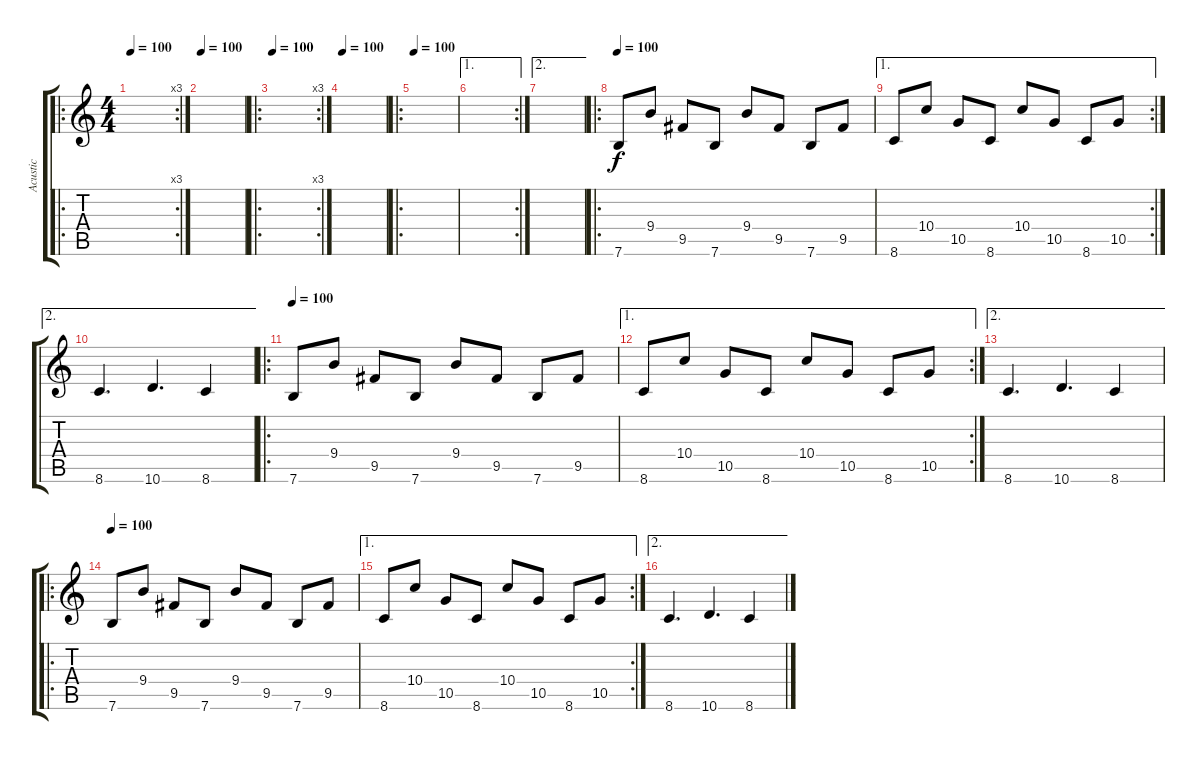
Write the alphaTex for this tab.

\track ("Acustic" "Acustic") {instrument electricguitarjazz}
\staff {score tabs}
\tuning (E4 B3 G3 D3 A2 E2) {hide}
\ro
\rc 3
\ts (4 4)
\tempo 100
\clef g2
\ks c
|
\tempo 100
|
\ro
\rc 3
\tempo 100
|
\tempo 100
|
\ro
\tempo 100
|
\ae 1
\rc 2
|
\ae 2
|
\ro
\tempo 100
7.6.8 9.4.8 9.5.8 7.6.8 9.4.8 9.5.8 7.6.8 9.5.8 |
\ae 1
\rc 2
8.6.8 10.4.8 10.5.8 8.6.8 10.4.8 10.5.8 8.6.8 10.5.8 |
\ae 2
8.6.4{d} 10.6.4{d} 8.6.4 |
\ro
\tempo 100
7.6.8 9.4.8 9.5.8 7.6.8 9.4.8 9.5.8 7.6.8 9.5.8 |
\ae 1
\rc 2
8.6.8 10.4.8 10.5.8 8.6.8 10.4.8 10.5.8 8.6.8 10.5.8 |
\ae 2
8.6.4{d} 10.6.4{d} 8.6.4 |
\ro
\tempo 100
7.6.8 9.4.8 9.5.8 7.6.8 9.4.8 9.5.8 7.6.8 9.5.8 |
\ae 1
\rc 2
8.6.8 10.4.8 10.5.8 8.6.8 10.4.8 10.5.8 8.6.8 10.5.8 |
\ae 2
8.6.4{d} 10.6.4{d} 8.6.4
